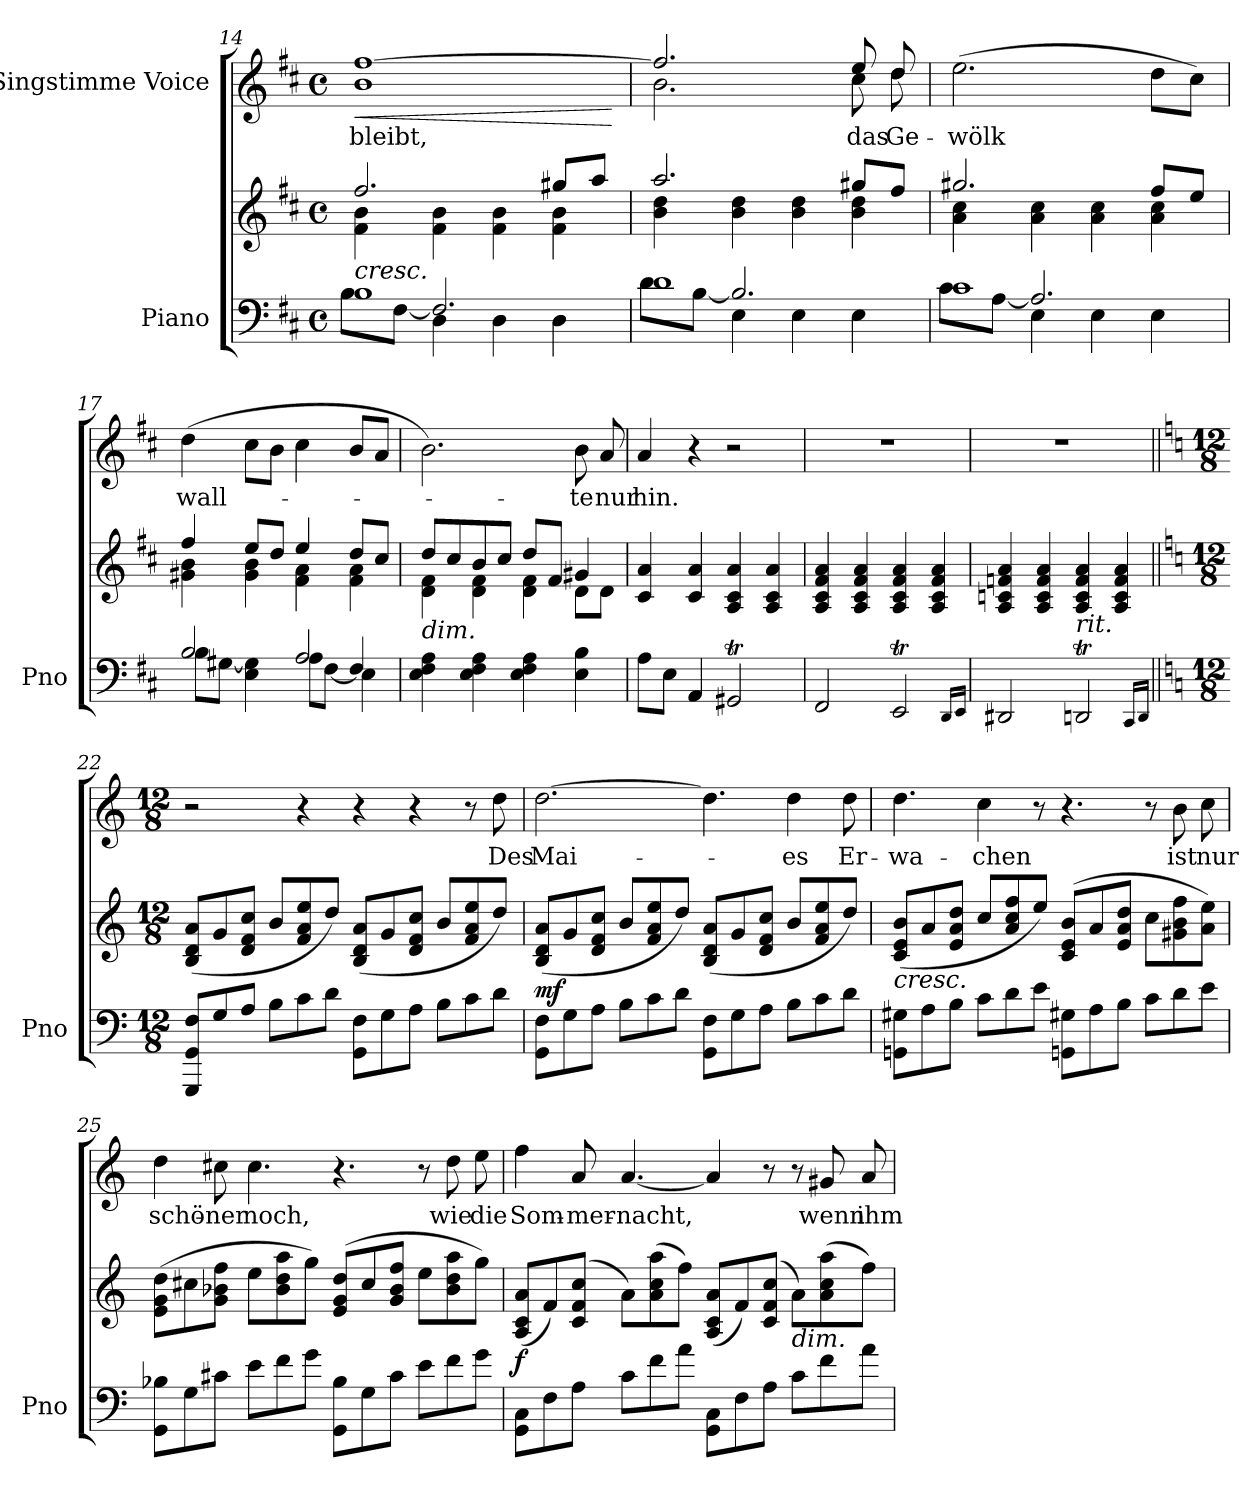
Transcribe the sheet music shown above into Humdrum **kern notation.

**kern	**kern	**dynam	**kern	**text	**dynam
*part2	*part2	*part2	*part1	*part1	*part1
*staff3	*staff2	*staff2/3	*staff1	*staff1	*staff1
*I"Piano	*	*	*I"Singstimme Voice	*	*
*I'Pno	*	*	*	*	*
*clefF4	*clefG2	*	*clefG2	*	*
*k[f#c#]	*k[f#c#]	*	*k[f#c#]	*	*
*M4/4	*M4/4	*	*M4/4	*	*
*met(c)	*met(c)	*	*met(c)	*	*
=14	=14	=14	=14	=14	=14
*^	*^	*	*	*	*
*	*^	*	*	*	*	*	*
!	!	!	!LO:TX:b:i:t=cresc.	!	!	!	!	!
!	!	!	!	!	!	!	!LO:LY:b	!LO:HP:b
*	*	*	*	*	*	*^	*	*
1B	8B\L	4ryy	2.ff#/	4f#\ 4b\	.	[1ff#	1b	bleibt,	<
.	[>8F#\J	.	.	.	.	.	.	.	.
.	2.F#/]	4D\	.	4f#\ 4b\	.	.	.	.	.
.	.	4D\	.	4f#\ 4b\	.	.	.	.	.
.	.	4D\	8gg#X/L	4f#\ 4b\	.	.	.	.	.
.	.	.	8aa/J	.	.	.	.	.	.
*v	*v	*v	*	*	*	*v	*v	*	*
*	*v	*v	*	*	*	*
.	.	.	.	.	[
=15	=15	=15	=15	=15	=15
*^	*^	*	*^	*	*
*	*^	*	*	*	*	*	*	*
1d	8d\L	4ryy	2.aa/	4b\ 4dd\	.	2.ff#/]	2.b\	.	.
.	[>8B\J	.	.	.	.	.	.	.	.
.	2.B/]	4E\	.	4b\ 4dd\	.	.	.	.	.
.	.	4E\	.	4b\ 4dd\	.	.	.	.	.
!	!	!	!	!	!	!	!	!LO:LY:b	!
.	.	4E\	8gg#X/L	4b\ 4dd\	.	8ee/	8cc#\	das	.
!	!	!	!	!	!	!	!	!LO:LY:b	!
.	.	.	8ff#/J	.	.	8dd/	8dd\	Ge-	.
!!LO:LB:g=z
=16	=16	=16	=16	=16	=16	=16	=16	=16	=16
!	!	!	!	!	!	!	!	!LO:LY:b	!
*	*	*	*	*	*	*v	*v	*	*
1c#	8c#\L	4ryy	2.gg#X/	4a\ 4cc#\	.	(2.ee\	-wölk	.
.	[>8A\J	.	.	.	.	.	.	.
.	2.A/]	4E\	.	4a\ 4cc#\	.	.	.	.
.	.	4E\	.	4a\ 4cc#\	.	.	.	.
.	.	4E\	8ff#/L	4a\ 4cc#\	.	8dd\L	.	.
.	.	.	8ee/J	.	.	8cc#\J)	.	.
=17	=17	=17	=17	=17	=17	=17	=17	=17
!	!	!	!	!	!	!	!LO:LY:b	!
2B/	8B\L	2.ryy	4ff#/	4g#X\ 4b\	.	(4dd\	wall-	.
.	[>8G#X\J	.	.	.	.	.	.	.
.	4E\ 4G#\]	.	8ee/L	4g#\ 4b\	.	8cc#\L	.	.
.	.	.	8dd/J	.	.	8b\J	.	.
2A/	8A\L	.	4ee/	4f#\ 4a\	.	4cc#\	.	.
.	[>8F#\J	.	.	.	.	.	.	.
.	4F#/]	4E\	8dd/L	4f#\ 4a\	.	8b/L	.	.
.	.	.	8cc#/J	.	.	8a/J	.	.
*v	*v	*v	*	*	*	*	*	*
=18	=18	=18	=18	=18	=18	=18
!	!LO:TX:b:i:t=dim.	!	!	!	!	!
4E\ 4F#\ 4A\	8dd/L	4d\ 4f#\	.	2.b\)	.	.
.	8cc#/	.	.	.	.	.
4E\ 4F#\ 4A\	8b/	4d\ 4f#\	.	.	.	.
.	8cc#/J	.	.	.	.	.
4E\ 4F#\ 4A\	8dd/L	4d\ 4f#\	.	.	.	.
.	8f#/J	.	.	.	.	.
!	!	!	!	!	!LO:LY:b	!
4E\ 4B\	4g#X/	8d\L	.	8b\	-te	.
!	!	!	!	!	!LO:LY:b	!
.	.	8d\J	.	8a/	nur	.
!!LO:LB:g=z
=19	=19	=19	=19	=19	=19	=19
!	!	!	!	!	!LO:LY:b	!
*	*v	*v	*	*	*	*
8A\L	4c#/ 4a/	.	4a/	hin.	.
8E\J	.	.	.	.	.
4AA/	4c#/ 4a/	.	4r	.	.
2GG#Xt/	4A/ 4c#/ 4a/	.	2r	.	.
.	4A/ 4c#/ 4a/	.	.	.	.
=20	=20	=20	=20	=20	=20
2FF#/	4A/ 4c#/ 4f#/ 4a/	.	1r	.	.
.	4A/ 4c#/ 4f#/ 4a/	.	.	.	.
2EET/	4A/ 4c#/ 4f#/ 4a/	.	.	.	.
.	4A/ 4c#/ 4f#/ 4a/	.	.	.	.
16qDD/LL	.	.	.	.	.
16qEE/JJ	.	.	.	.	.
=21	=21	=21	=21	=21	=21
2DD#X/	4A/ 4cn/ 4fn/ 4a/	.	1r	.	.
.	4A/ 4c/ 4f/ 4a/	.	.	.	.
!	!LO:TX:b:i:t=rit.	!	!	!	!
2DDnT/	4A/ 4c/ 4f/ 4a/	.	.	.	.
.	4A/ 4c/ 4f/ 4a/	.	.	.	.
16qCC#/LL	.	.	.	.	.
16qDD/JJ	.	.	.	.	.
!!LO:PB:g=z
=22||	=22||	=22||	=22||	=22||	=22||
*k[]	*k[]	*	*k[]	*	*
*M12/8	*M12/8	*	*M12/8	*	*
!	!	!LO:DY:b	!	!	!
!	!	!LO:DY:n=1:b	!	!	!
8GGG/ 8GG/ 8F/L	(8B/ 8d/ 8a/L	p other-dynamics	2r	.	.
8G/	8g/	.	.	.	.
8A/J	8d/ 8f/ 8cc/J	.	.	.	.
8B\L	8b/L	.	.	.	.
8c\	8f/ 8a/ 8ee/	.	4r	.	.
8d\J	8dd/J)	.	.	.	.
8GG\ 8F\L	(8B/ 8d/ 8a/L	.	4r	.	.
8G\	8g/	.	.	.	.
8A\J	8d/ 8f/ 8cc/J	.	4r	.	.
8B\L	8b/L	.	.	.	.
8c\	8f/ 8a/ 8ee/	.	8r	.	.
!	!	!	!	!LO:LY:b	!
8d\J	8dd/J)	.	8dd\	Des	.
=23	=23	=23	=23	=23	=23
!	!	!LO:DY:b	!	!LO:LY:b	!
8GG\ 8F\L	(8B/ 8d/ 8a/L	mf	[2.dd\	Mai-	.
8G\	8g/	.	.	.	.
8A\J	8d/ 8f/ 8cc/J	.	.	.	.
8B\L	8b/L	.	.	.	.
8c\	8f/ 8a/ 8ee/	.	.	.	.
8d\J	8dd/J)	.	.	.	.
8GG\ 8F\L	(8B/ 8d/ 8a/L	.	4.dd\]	.	.
8G\	8g/	.	.	.	.
8A\J	8d/ 8f/ 8cc/J	.	.	.	.
!	!	!	!	!LO:LY:b	!
8B\L	8b/L	.	4dd\	-es	.
8c\	8f/ 8a/ 8ee/	.	.	.	.
!	!	!	!	!LO:LY:b	!
8d\J	8dd/J)	.	8dd\	Er-	.
!!LO:LB:g=z
=24	=24	=24	=24	=24	=24
!	!LO:TX:b:i:t=cresc.	!	!	!	!
!	!	!	!	!LO:LY:b	!
8GGn\ 8G#X\L	(8c/ 8e/ 8b/L	.	4.dd\	-wa-	.
8A\	8a/	.	.	.	.
8B\J	8e/ 8a/ 8dd/J	.	.	.	.
!	!	!	!	!LO:LY:b	!
8c\L	8cc/L	.	4cc\	-chen	.
8d\	8a/ 8cc/ 8ff/	.	.	.	.
8e\J	8ee/J)	.	8r	.	.
8GGn\ 8G#X\L	(8c/ 8e/ 8b/L	.	4.r	.	.
8A\	8a/	.	.	.	.
8B\J	8e/ 8a/ 8dd/J	.	.	.	.
8c\L	8cc\L	.	8r	.	.
!	!	!	!	!LO:LY:b	!
8d\	8g#X\ 8b\ 8ff\	.	8b\	ist	.
!	!	!	!	!LO:LY:b	!
8e\J	8a\ 8ee\J)	.	8cc\	nur	.
!!LO:LB:g=z
=25	=25	=25	=25	=25	=25
!	!	!	!	!LO:LY:b	!
8GG\ 8B-X\L	(>8e\ 8g\ 8dd\L	.	4dd\	schö-	.
8G\	8cc#X\	.	.	.	.
!	!	!	!	!LO:LY:b	!
8c#X\J	8g\ 8b-X\ 8ff\J	.	8cc#X\	-ner	.
!	!	!	!	!LO:LY:b	!
8e\L	8ee\L	.	4.cc#\	noch,	.
8f\	8b-\ 8dd\ 8aa\	.	.	.	.
8g\J	8gg\J)	.	.	.	.
8GG\ 8B-\L	(>8e/ 8g/ 8dd/L	.	4.r	.	.
8G\	8cc#/	.	.	.	.
8c#\J	8g/ 8b-/ 8ff/J	.	.	.	.
8e\L	8ee\L	.	8r	.	.
!	!	!	!	!LO:LY:b	!
8f\	8b-\ 8dd\ 8aa\	.	8dd\	wie	.
!	!	!	!	!LO:LY:b	!
8g\J	8gg\J)	.	8ee\	die	.
=26	=26	=26	=26	=26	=26
!	!	!LO:DY:b	!	!LO:LY:b	!
8GG\ 8C\L	(8A/ 8c/ 8a/L	f	4ff\	Som-	.
8F\	8f/)	.	.	.	.
!	!	!	!	!LO:LY:b	!
8A\J	(<8c/ 8f/ 8cc/J	.	8a/	-mer-	.
!	!	!	!	!LO:LY:b	!
8c\L	8a\L)	.	[4.a/	-nacht,	.
8f\	(8a\ 8cc\ 8aa\	.	.	.	.
8a\J	8ff\J)	.	.	.	.
8GG\ 8C\L	(8A/ 8c/ 8a/L	.	4a/]	.	.
8F\	8f/)	.	.	.	.
8A\J	(<8c/ 8f/ 8cc/J	.	8r	.	.
!	!LO:TX:b:i:t=dim.	!	!	!	!
8c\L	8a\L)	.	8r	.	.
!	!	!	!	!LO:LY:b	!
8f\	(8a\ 8cc\ 8aa\	.	8g#X/	wenn	.
!	!	!	!	!LO:LY:b	!
8a\J	8ff\J)	.	8a/	ihm	.
=	=	=	=	=	=
*-	*-	*-	*-	*-	*-
